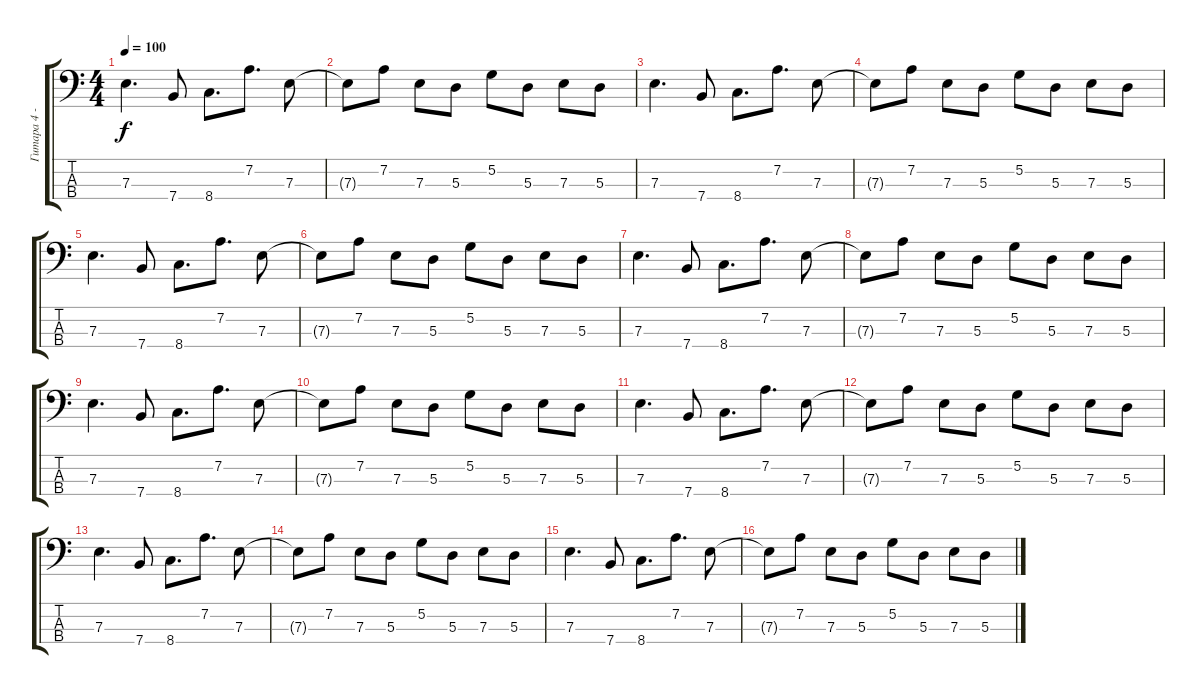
\track ("Гитара 4 - Басс " "Гитара 4 -") {instrument electricbasspick}
\staff {score tabs}
\tuning (G2 D2 A1 E1) {hide}
\ts (4 4)
\tempo 100
\clef f4
\ks c
7.3.4{d dy f} 7.4.8 8.4.8{d} 7.2.8{d} 7.3.8 |
7.3{t}.8 7.2.8 7.3.8 5.3.8 5.2.8 5.3.8 7.3.8 5.3.8 |
7.3.4{d} 7.4.8 8.4.8{d} 7.2.8{d} 7.3.8 |
7.3{t}.8 7.2.8 7.3.8 5.3.8 5.2.8 5.3.8 7.3.8 5.3.8 |
7.3.4{d} 7.4.8 8.4.8{d} 7.2.8{d} 7.3.8 |
7.3{t}.8 7.2.8 7.3.8 5.3.8 5.2.8 5.3.8 7.3.8 5.3.8 |
7.3.4{d} 7.4.8 8.4.8{d} 7.2.8{d} 7.3.8 |
7.3{t}.8 7.2.8 7.3.8 5.3.8 5.2.8 5.3.8 7.3.8 5.3.8 |
7.3.4{d} 7.4.8 8.4.8{d} 7.2.8{d} 7.3.8 |
7.3{t}.8 7.2.8 7.3.8 5.3.8 5.2.8 5.3.8 7.3.8 5.3.8 |
7.3.4{d} 7.4.8 8.4.8{d} 7.2.8{d} 7.3.8 |
7.3{t}.8 7.2.8 7.3.8 5.3.8 5.2.8 5.3.8 7.3.8 5.3.8 |
7.3.4{d} 7.4.8 8.4.8{d} 7.2.8{d} 7.3.8 |
7.3{t}.8 7.2.8 7.3.8 5.3.8 5.2.8 5.3.8 7.3.8 5.3.8 |
7.3.4{d} 7.4.8 8.4.8{d} 7.2.8{d} 7.3.8 |
7.3{t}.8 7.2.8 7.3.8 5.3.8 5.2.8 5.3.8 7.3.8 5.3.8
